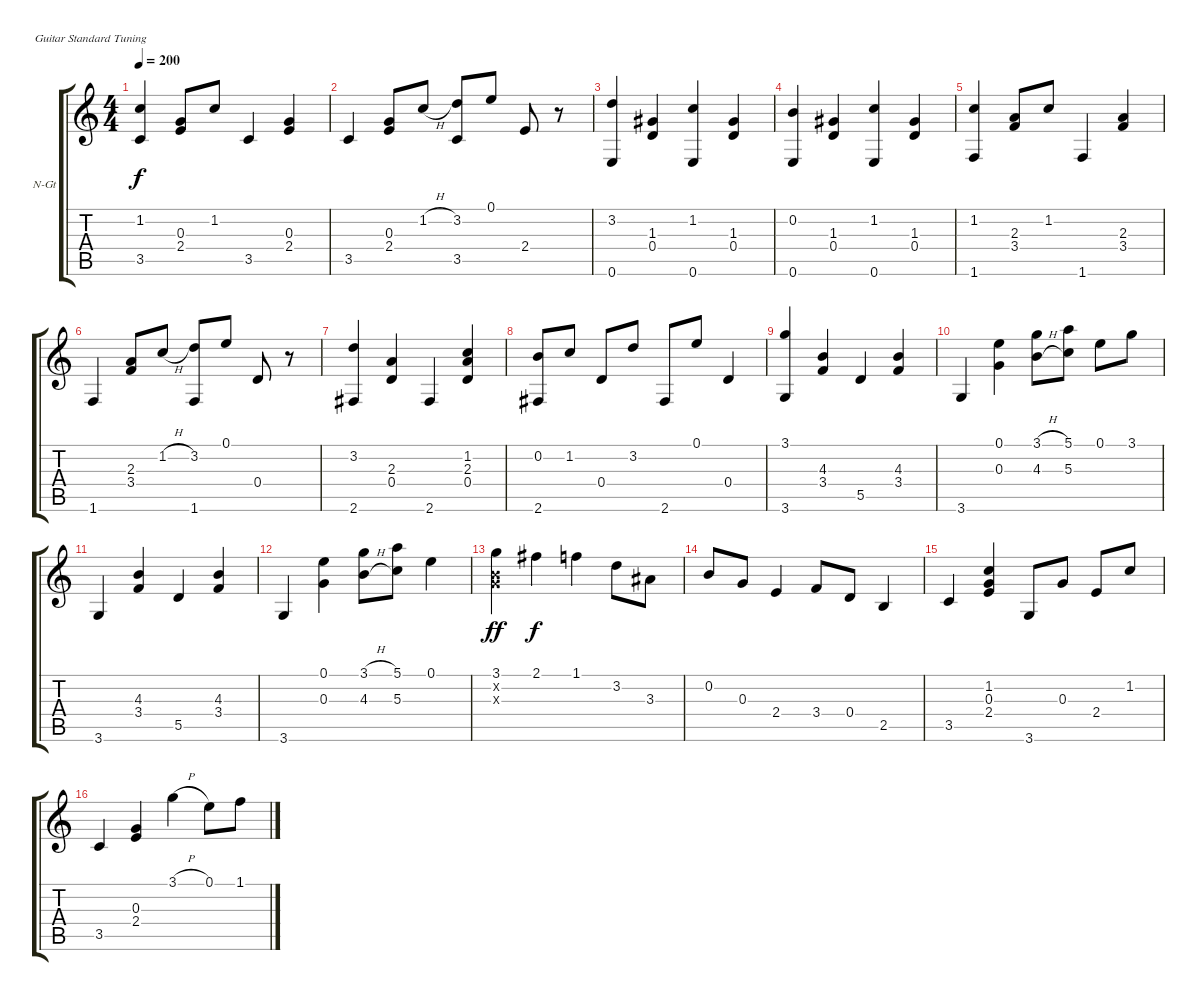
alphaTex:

\bracketExtendMode groupsimilarinstruments
\firstSystemTrackNameOrientation horizontal
\otherSystemsTrackNameOrientation horizontal
\track ("Guitar (nylon)" "N-Gt") {instrument acousticguitarnylon}
\staff {score tabs}
\tuning (E4 B3 G3 D3 A2 E2)
\ts (4 4)
\tempo 200
\clef g2
\ks c
(1.2 3.5).4{dy f} (0.3 2.4).8 1.2.8 3.5.4 (0.3 2.4).4 |
3.5.4 (0.3 2.4).8 1.2{h}.8 (3.2 3.5).8 0.1.8 2.4.8 r.8 |
(3.2 0.6).4 (1.3 0.4).4 (1.2 0.6).4 (1.3 0.4).4 |
(0.2 0.6).4 (1.3 0.4).4 (1.2 0.6).4 (1.3 0.4).4 |
(1.2 1.6).4 (2.3 3.4).8 1.2.8 1.6.4 (2.3 3.4).4 |
1.6.4 (2.3 3.4).8 1.2{h}.8 (3.2 1.6).8 0.1.8 0.4.8 r.8 |
(3.2 2.6).4 (2.3 0.4).4 2.6.4 (1.2 2.3 0.4).4 |
(0.2 2.6).8 1.2.8 0.4.8 3.2.8 2.6.8 0.1.8 0.4.4 |
(3.1 3.6).4 (4.3 3.4).4 5.5.4 (4.3 3.4).4 |
3.6.4 (0.1 0.3).4 (3.1{h} 4.3{h}).8 (5.1 5.3).8 0.1.8 3.1.8 |
3.6.4 (4.3 3.4).4 5.5.4 (4.3 3.4).4 |
3.6.4 (0.1 0.3).4 (3.1{h} 4.3{h}).8 (5.1 5.3).8 0.1.4 |
(3.1 0.2{x} 0.3{x}).4{dy ff} 2.1.4{dy f} 1.1.4 3.2.8 3.3.8 |
0.2.8 0.3.8 2.4.4 3.4.8 0.4.8 2.5.4 |
3.5.4 (1.2 0.3 2.4).4 3.6.8 0.3.8 2.4.8 1.2.8 |
3.5.4 (0.3 2.4).4 3.1{h}.4 0.1.8 1.1.8
